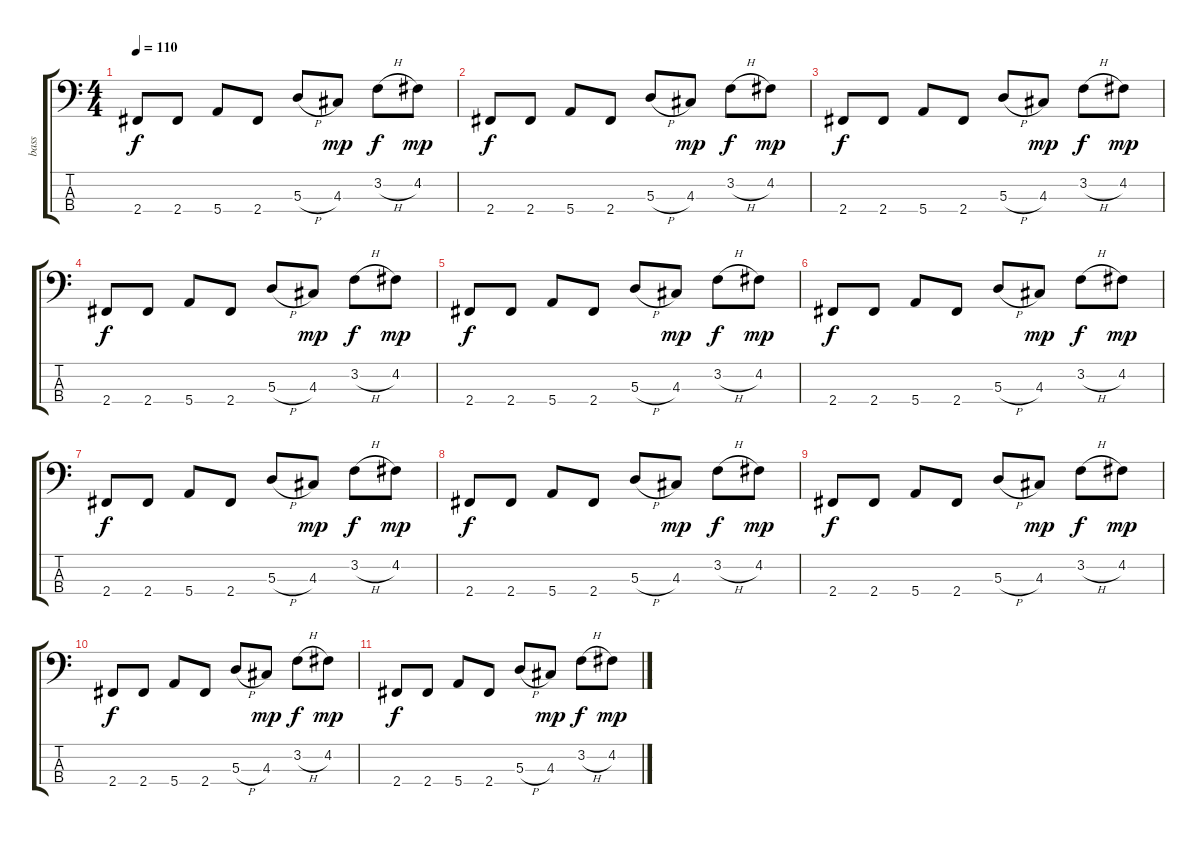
\track ("bass" "bass") {instrument electricbasspick}
\staff {score tabs}
\tuning (G2 D2 A1 E1) {hide}
\ts (4 4)
\tempo 110
\clef f4
\ks c
2.4.8{dy f} 2.4.8 5.4.8 2.4.8 5.3{h}.8 4.3.8{dy mp} 3.2{h}.8{dy f} 4.2.8{dy mp} |
2.4.8{dy f} 2.4.8 5.4.8 2.4.8 5.3{h}.8 4.3.8{dy mp} 3.2{h}.8{dy f} 4.2.8{dy mp} |
2.4.8{dy f} 2.4.8 5.4.8 2.4.8 5.3{h}.8 4.3.8{dy mp} 3.2{h}.8{dy f} 4.2.8{dy mp} |
2.4.8{dy f} 2.4.8 5.4.8 2.4.8 5.3{h}.8 4.3.8{dy mp} 3.2{h}.8{dy f} 4.2.8{dy mp} |
2.4.8{dy f} 2.4.8 5.4.8 2.4.8 5.3{h}.8 4.3.8{dy mp} 3.2{h}.8{dy f} 4.2.8{dy mp} |
2.4.8{dy f} 2.4.8 5.4.8 2.4.8 5.3{h}.8 4.3.8{dy mp} 3.2{h}.8{dy f} 4.2.8{dy mp} |
2.4.8{dy f} 2.4.8 5.4.8 2.4.8 5.3{h}.8 4.3.8{dy mp} 3.2{h}.8{dy f} 4.2.8{dy mp} |
2.4.8{dy f} 2.4.8 5.4.8 2.4.8 5.3{h}.8 4.3.8{dy mp} 3.2{h}.8{dy f} 4.2.8{dy mp} |
2.4.8{dy f} 2.4.8 5.4.8 2.4.8 5.3{h}.8 4.3.8{dy mp} 3.2{h}.8{dy f} 4.2.8{dy mp} |
2.4.8{dy f} 2.4.8 5.4.8 2.4.8 5.3{h}.8 4.3.8{dy mp} 3.2{h}.8{dy f} 4.2.8{dy mp} |
2.4.8{dy f} 2.4.8 5.4.8 2.4.8 5.3{h}.8 4.3.8{dy mp} 3.2{h}.8{dy f} 4.2.8{dy mp}
